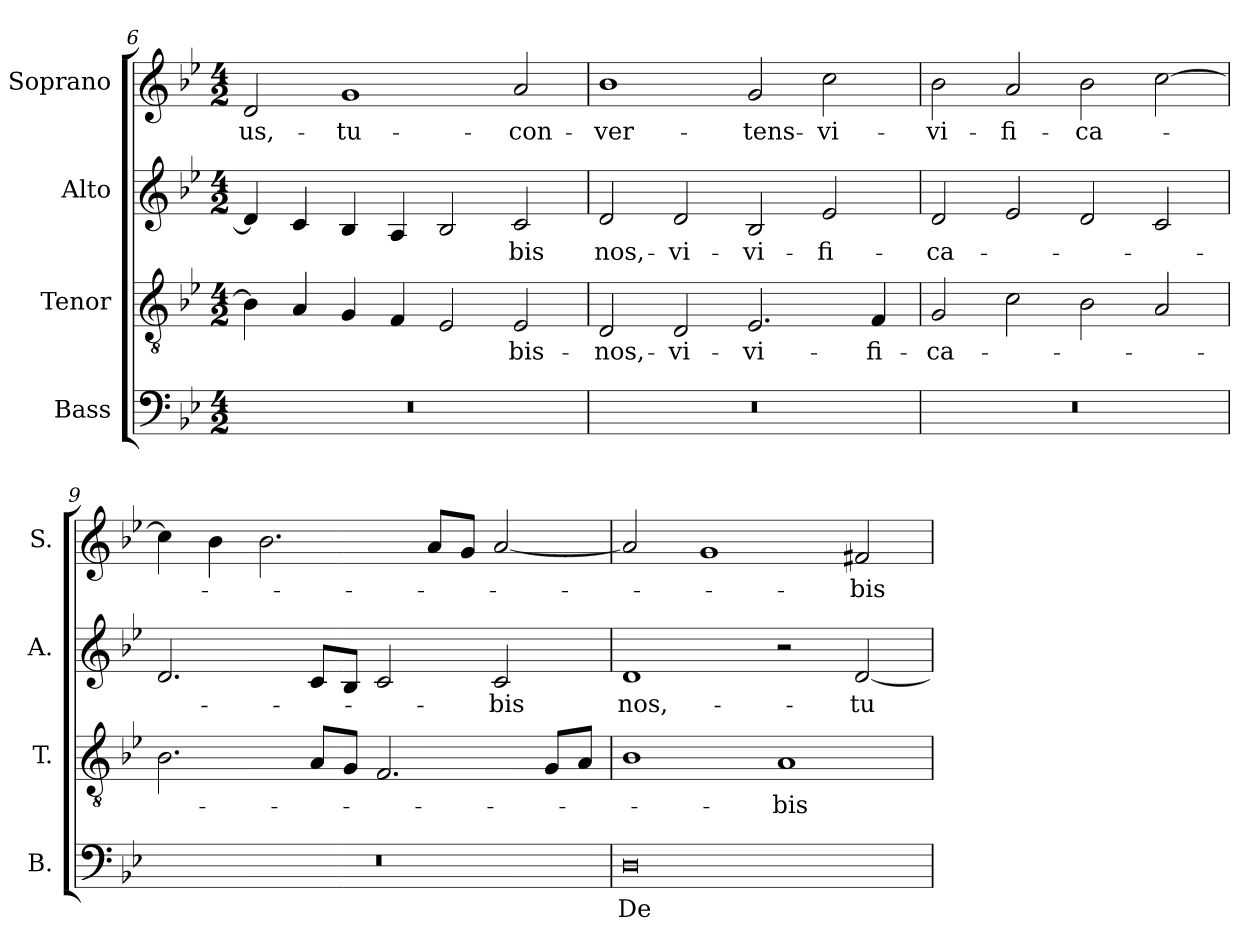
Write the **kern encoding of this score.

**kern	**text	**kern	**text	**kern	**text	**kern	**text
*part4	*part4	*part3	*part3	*part2	*part2	*part1	*part1
*staff4	*staff4	*staff3	*staff3	*staff2	*staff2	*staff1	*staff1
*I"Bass	*	*I"Tenor	*	*I"Alto	*	*I"Soprano	*
*I'B.	*	*I'T.	*	*I'A.	*	*I'S.	*
*clefF4	*	*clefGv2	*	*clefG2	*	*clefG2	*
*	*	*ITrd7c12	*	*	*	*	*
*k[b-e-]	*	*k[b-e-]	*	*k[b-e-]	*	*k[b-e-]	*
*B-:	*	*B-:	*	*B-:	*	*B-:	*
*M4/2	*	*M4/2	*	*M4/2	*	*M4/2	*
=6	=6	=6	=6	=6	=6	=6	=6
!LO:N:vis=1	!	!	!	!	!	!	!
!	!	!	!	!	!	!	!LO:LY:b:color=#000000
0r	.	4BB-i\]	.	4di/]	.	2di/	-us,-
.	.	4AAi/	.	4ci/	.	.	.
!	!	!	!	!	!	!	!LO:LY:b:color=#000000
.	.	4GGi/	.	4B-i/	.	1gi	-tu-
.	.	4FFi/	.	4Ai/	.	.	.
.	.	2EE-i/	.	2B-i/	.	.	.
!	!	!	!LO:LY:b:color=#000000	!	!	!	!
!	!	!	!	!	!LO:LY:b:color=#000000	!	!
!	!	!	!	!	!	!	!LO:LY:b:color=#000000
.	.	2EE-i/	-bis-	2ci/	-bis	2ai/	-con-
=7	=7	=7	=7	=7	=7	=7	=7
!LO:N:vis=1	!	!	!	!	!	!	!
!	!	!	!LO:LY:b:color=#000000	!	!	!	!
!	!	!	!	!	!LO:LY:b:color=#000000	!	!
!	!	!	!	!	!	!	!LO:LY:b:color=#000000
0r	.	2DDi/	-nos,-	2di/	nos,-	1b-i	-ver-
!	!	!	!LO:LY:b:color=#000000	!	!	!	!
!	!	!	!	!	!LO:LY:b:color=#000000	!	!
.	.	2DDi/	-vi-	2di/	-vi-	.	.
!	!	!	!LO:LY:b:color=#000000	!	!	!	!
!	!	!	!	!	!LO:LY:b:color=#000000	!	!
!	!	!	!	!	!	!	!LO:LY:b:color=#000000
.	.	2.EE-i/	-vi-	2B-i/	-vi-	2gi/	-tens-
!	!	!	!	!	!LO:LY:b:color=#000000	!	!
!	!	!	!	!	!	!	!LO:LY:b:color=#000000
.	.	.	.	2e-i/	-fi-	2cci\	-vi-
!	!	!	!LO:LY:b:color=#000000	!	!	!	!
.	.	4FFi/	-fi-	.	.	.	.
!!LO:LB:g=z
=8	=8	=8	=8	=8	=8	=8	=8
!LO:N:vis=1	!	!	!	!	!	!	!
!	!	!	!LO:LY:b:color=#000000	!	!	!	!
!	!	!	!	!	!LO:LY:b:color=#000000	!	!
!	!	!	!	!	!	!	!LO:LY:b:color=#000000
0r	.	2GGi/	-ca-	2di/	-ca-	2b-i\	-vi-
!	!	!	!	!	!	!	!LO:LY:b:color=#000000
.	.	2Ci\	.	2e-i/	.	2ai/	-fi-
!	!	!	!	!	!	!	!LO:LY:b:color=#000000
.	.	2BB-i\	.	2di/	.	2b-i\	-ca-
.	.	2AAi/	.	2ci/	.	[2cci\	.
=9	=9	=9	=9	=9	=9	=9	=9
!LO:N:vis=1	!	!	!	!	!	!	!
0r	.	2.BB-i\	.	2.di/	.	4cci\]	.
.	.	.	.	.	.	4b-i\	.
.	.	.	.	.	.	2.b-i\	.
.	.	8AAi/L	.	8ci/L	.	.	.
.	.	8GGi/J	.	8B-i/J	.	.	.
.	.	2.FFi/	.	2ci/	.	.	.
.	.	.	.	.	.	8ai/L	.
.	.	.	.	.	.	8gi/J	.
!	!	!	!	!	!LO:LY:b:color=#000000	!	!
.	.	.	.	2ci/	-bis	[2ai/	.
.	.	8GGi/L	.	.	.	.	.
.	.	8AAi/J	.	.	.	.	.
=10	=10	=10	=10	=10	=10	=10	=10
!	!LO:LY:b:color=#000000	!	!	!	!	!	!
!	!	!	!	!	!LO:LY:b:color=#000000	!	!
0Di	De-	1BB-i	.	1di	nos,-	2ai/]	.
.	.	.	.	.	.	1gi	.
!	!	!	!LO:LY:b:color=#000000	!	!	!	!
.	.	1AAi	-bis-	2r	.	.	.
!	!	!	!	!	!LO:LY:b:color=#000000	!	!
!	!	!	!	!	!	!	!LO:LY:b:color=#000000
.	.	.	.	[2di/	-tu	2f#Xi/	-bis
=	=	=	=	=	=	=	=
*-	*-	*-	*-	*-	*-	*-	*-
